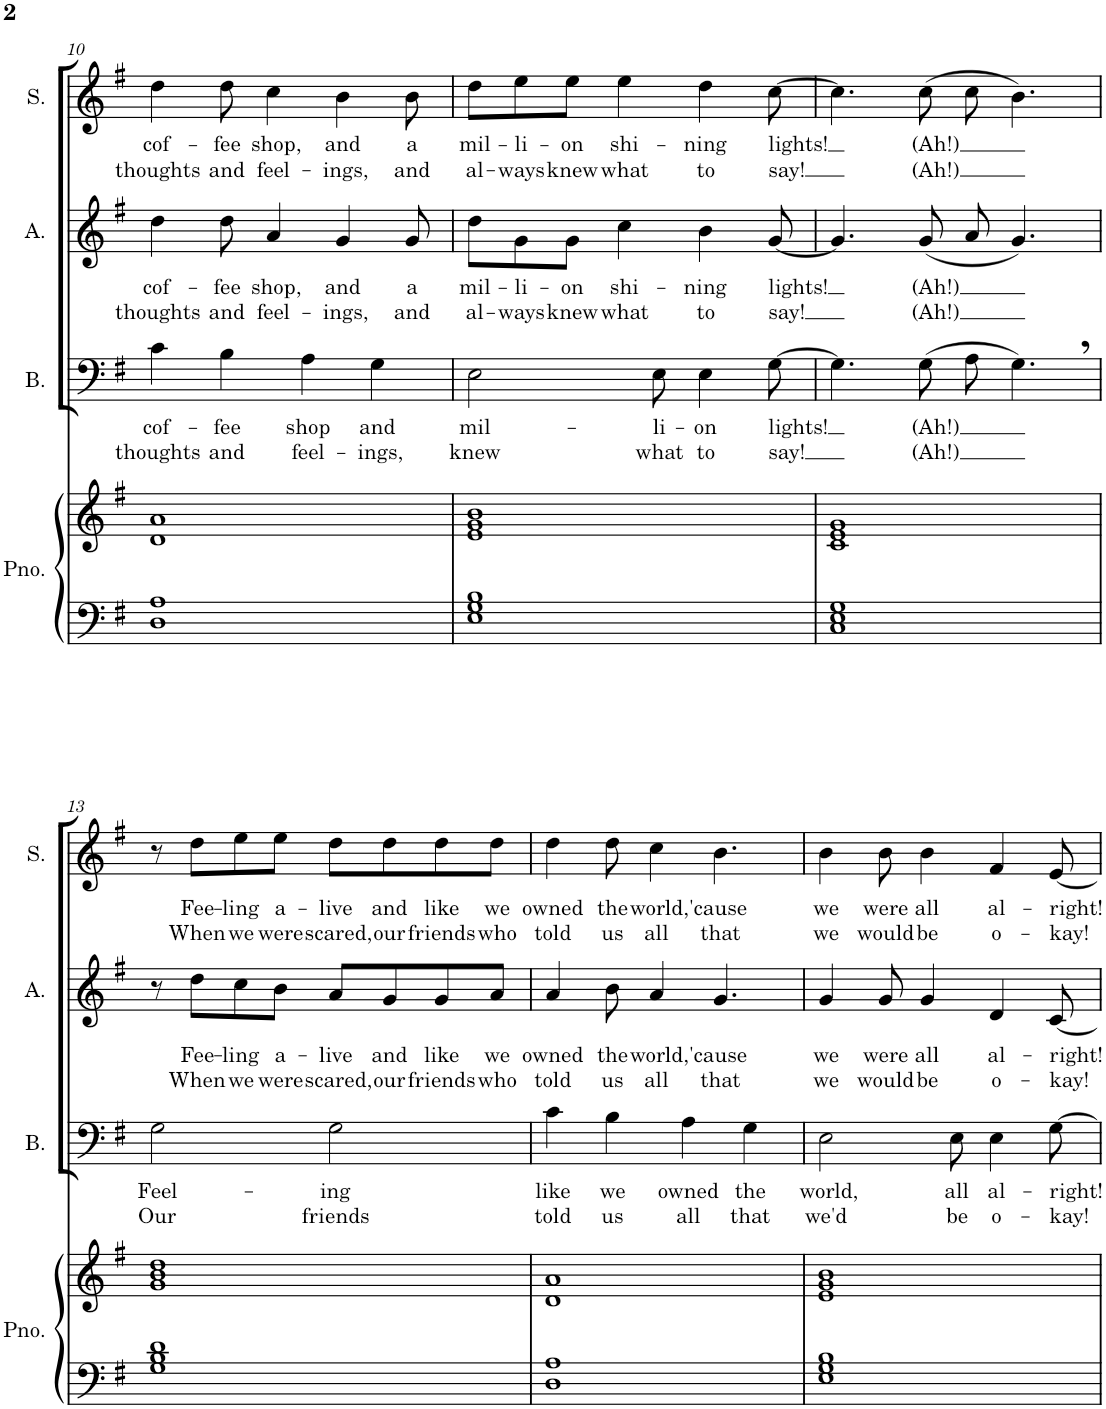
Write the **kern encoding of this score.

**kern	**kern	**kern	**text	**text	**kern	**text	**text	**kern	**text	**text
*part4	*part4	*part3	*part3	*part3	*part2	*part2	*part2	*part1	*part1	*part1
*staff5	*staff4	*staff3	*staff3	*staff3	*staff2	*staff2	*staff2	*staff1	*staff1	*staff1
*I"Piano	*	*I"Baritone	*	*	*I"Alto (Melody)	*	*	*I"Soprano	*	*
*I'Pno.	*	*I'B.	*	*	*I'A.	*	*	*I'S.	*	*
!!LO:PB:g=z
*clefF4	*clefG2	*clefF4	*	*	*clefG2	*	*	*clefG2	*	*
*k[f#]	*k[f#]	*k[f#]	*	*	*k[f#]	*	*	*k[f#]	*	*
*M4/4	*M4/4	*M4/4	*	*	*M4/4	*	*	*M4/4	*	*
=10	=10	=10	=10	=10	=10	=10	=10	=10	=10	=10
!	!	!	!LO:LY:b	!LO:LY:b	!	!LO:LY:b	!LO:LY:b	!	!LO:LY:b	!LO:LY:b
1D 1A	1d 1a	4c\	cof-	thoughts	4dd\	cof-	thoughts	4dd\	cof-	thoughts
!	!	!	!LO:LY:b	!LO:LY:b	!	!LO:LY:b	!LO:LY:b	!	!LO:LY:b	!LO:LY:b
.	.	4B\	-fee	and	8dd\	-fee	and	8dd\	-fee	and
!	!	!	!	!	!	!LO:LY:b	!LO:LY:b	!	!LO:LY:b	!LO:LY:b
.	.	.	.	.	4a/	shop,	feel-	4cc\	shop,	feel-
!	!	!	!LO:LY:b	!LO:LY:b	!	!	!	!	!	!
.	.	4A\	shop	feel-	.	.	.	.	.	.
!	!	!	!	!	!	!LO:LY:b	!LO:LY:b	!	!LO:LY:b	!LO:LY:b
.	.	.	.	.	4g/	and	-ings,	4b\	and	-ings,
!	!	!	!LO:LY:b	!LO:LY:b	!	!	!	!	!	!
.	.	4G\	and	-ings,	.	.	.	.	.	.
!	!	!	!	!	!	!LO:LY:b	!LO:LY:b	!	!LO:LY:b	!LO:LY:b
.	.	.	.	.	8g/	a	and	8b\	a	and
=11	=11	=11	=11	=11	=11	=11	=11	=11	=11	=11
!	!	!	!LO:LY:b	!LO:LY:b	!	!LO:LY:b	!LO:LY:b	!	!LO:LY:b	!LO:LY:b
1E 1G 1B	1e 1g 1b	2E\	mil-	knew	8dd\L	mil-	al-	8dd\L	mil-	al-
!	!	!	!	!	!	!LO:LY:b	!LO:LY:b	!	!LO:LY:b	!LO:LY:b
.	.	.	.	.	8g\	-li-	-ways	8ee\	-li-	-ways
!	!	!	!	!	!	!LO:LY:b	!LO:LY:b	!	!LO:LY:b	!LO:LY:b
.	.	.	.	.	8g\J	-on	knew	8ee\J	-on	knew
!	!	!	!	!	!	!LO:LY:b	!LO:LY:b	!	!LO:LY:b	!LO:LY:b
.	.	.	.	.	4cc\	shi-	what	4ee\	shi-	what
!	!	!	!LO:LY:b	!LO:LY:b	!	!	!	!	!	!
.	.	8E\	-li-	what	.	.	.	.	.	.
!	!	!	!LO:LY:b	!LO:LY:b	!	!LO:LY:b	!LO:LY:b	!	!LO:LY:b	!LO:LY:b
.	.	4E\	-on	to	4b\	-ning	to	4dd\	-ning	to
!	!	!	!LO:LY:b	!LO:LY:b	!	!LO:LY:b	!LO:LY:b	!	!LO:LY:b	!LO:LY:b
.	.	[8G\	lights!	say!	[8g/	lights!	say!	[8cc\	lights!	say!
=12	=12	=12	=12	=12	=12	=12	=12	=12	=12	=12
1C 1E 1G	1c 1e 1g	4.G\]	.	.	4.g/]	.	.	4.cc\]	.	.
!	!	!	!LO:LY:b	!LO:LY:b	!	!LO:LY:b	!LO:LY:b	!	!LO:LY:b	!LO:LY:b
.	.	(8G\	(Ah!)	(Ah!)	(8g/	(Ah!)	(Ah!)	(8cc\	(Ah!)	(Ah!)
.	.	8A\	.	.	8a/	.	.	8cc\	.	.
.	.	4.G,\)	.	.	4.g/)	.	.	4.b\)	.	.
!!LO:LB:g=z
=13	=13	=13	=13	=13	=13	=13	=13	=13	=13	=13
!	!	!	!LO:LY:b	!LO:LY:b	!	!	!	!	!	!
1G 1B 1d	1g 1b 1dd	2G\	Feel-	Our	8r	.	.	8r	.	.
!	!	!	!	!	!	!LO:LY:b	!LO:LY:b	!	!LO:LY:b	!LO:LY:b
.	.	.	.	.	8dd\L	Fee-	When	8dd\L	Fee-	When
!	!	!	!	!	!	!LO:LY:b	!LO:LY:b	!	!LO:LY:b	!LO:LY:b
.	.	.	.	.	8cc\	-ling	we	8ee\	-ling	we
!	!	!	!	!	!	!LO:LY:b	!LO:LY:b	!	!LO:LY:b	!LO:LY:b
.	.	.	.	.	8b\J	a-	were	8ee\J	a-	were
!	!	!	!LO:LY:b	!LO:LY:b	!	!LO:LY:b	!LO:LY:b	!	!LO:LY:b	!LO:LY:b
.	.	2G\	-ing	friends	8a/L	-live	scared,	8dd\L	-live	scared,
!	!	!	!	!	!	!LO:LY:b	!LO:LY:b	!	!LO:LY:b	!LO:LY:b
.	.	.	.	.	8g/	and	our	8dd\	and	our
!	!	!	!	!	!	!LO:LY:b	!LO:LY:b	!	!LO:LY:b	!LO:LY:b
.	.	.	.	.	8g/	like	friends	8dd\	like	friends
!	!	!	!	!	!	!LO:LY:b	!LO:LY:b	!	!LO:LY:b	!LO:LY:b
.	.	.	.	.	8a/J	we	who	8dd\J	we	who
=14	=14	=14	=14	=14	=14	=14	=14	=14	=14	=14
!	!	!	!LO:LY:b	!LO:LY:b	!	!LO:LY:b	!LO:LY:b	!	!LO:LY:b	!LO:LY:b
1D 1A	1d 1a	4c\	like	told	4a/	owned	told	4dd\	owned	told
!	!	!	!LO:LY:b	!LO:LY:b	!	!LO:LY:b	!LO:LY:b	!	!LO:LY:b	!LO:LY:b
.	.	4B\	we	us	8b\	the	us	8dd\	the	us
!	!	!	!	!	!	!LO:LY:b	!LO:LY:b	!	!LO:LY:b	!LO:LY:b
.	.	.	.	.	4a/	world,	all	4cc\	world,	all
!	!	!	!LO:LY:b	!LO:LY:b	!	!	!	!	!	!
.	.	4A\	owned	all	.	.	.	.	.	.
!	!	!	!	!	!	!LO:LY:b	!LO:LY:b	!	!LO:LY:b	!LO:LY:b
.	.	.	.	.	4.g/	'cause	that	4.b\	'cause	that
!	!	!	!LO:LY:b	!LO:LY:b	!	!	!	!	!	!
.	.	4G\	the	that	.	.	.	.	.	.
=15	=15	=15	=15	=15	=15	=15	=15	=15	=15	=15
!	!	!	!LO:LY:b	!LO:LY:b	!	!LO:LY:b	!LO:LY:b	!	!LO:LY:b	!LO:LY:b
1E 1G 1B	1e 1g 1b	2E\	world,	we'd	4g/	we	we	4b\	we	we
!	!	!	!	!	!	!LO:LY:b	!LO:LY:b	!	!LO:LY:b	!LO:LY:b
.	.	.	.	.	8g/	were	would	8b\	were	would
!	!	!	!	!	!	!LO:LY:b	!LO:LY:b	!	!LO:LY:b	!LO:LY:b
.	.	.	.	.	4g/	all	be	4b\	all	be
!	!	!	!LO:LY:b	!LO:LY:b	!	!	!	!	!	!
.	.	8E\	all	be	.	.	.	.	.	.
!	!	!	!LO:LY:b	!LO:LY:b	!	!LO:LY:b	!LO:LY:b	!	!LO:LY:b	!LO:LY:b
.	.	4E\	al-	o-	4d/	al-	o-	4f#/	al-	o-
!	!	!	!LO:LY:b	!LO:LY:b	!	!LO:LY:b	!LO:LY:b	!	!LO:LY:b	!LO:LY:b
.	.	[8G\	-right!	-kay!	[8c/	-right!	-kay!	[8e/	-right!	-kay!
=	=	=	=	=	=	=	=	=	=	=
*-	*-	*-	*-	*-	*-	*-	*-	*-	*-	*-
